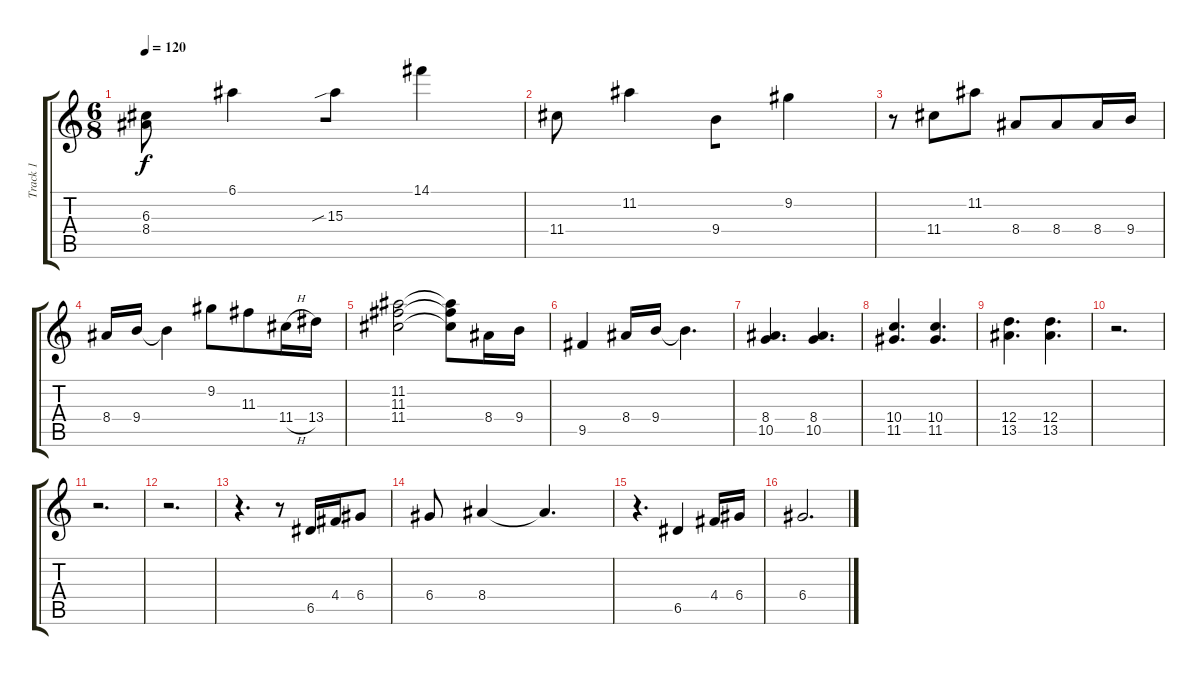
\track ("Track 1" "Track 1") {instrument distortionguitar}
\staff {score tabs}
\tuning (E4 B3 G3 D3 A2 E2) {hide}
\ts (6 8)
\tempo 120
\clef g2
\ks c
(6.3 8.4).8{dy f} 6.1.4{beam merge} 15.3{sib}.8 14.1.4 |
11.4.8 11.2.4 9.4.8{beam merge} 9.2.4 |
r.8{beam merge} 11.4.8 11.2.8 8.4.8 8.4.8 8.4.16 9.4.16 |
8.4.16 9.4.16 9.4{t}.4 9.2.8 11.3.8 11.4{h}.16{beam merge} 13.4.16 |
(11.2 11.3 11.4).2 (11.2{t} 11.3{t} 11.4{t}).8 8.4.16 9.4.16 |
9.5.4{beam merge} 8.4.16 9.4.16 9.4{t}.4{d} |
(8.4 10.5).4{d} (8.4 10.5).4{d} |
(10.4 11.5).4{d} (10.4 11.5).4{d} |
(12.4 13.5).4{d} (12.4 13.5).4{d} |
r.2{d} |
r.2{d} |
r.2{d} |
r.4{d} r.8{beam merge} 6.5.16 4.4.16 6.4.8 |
6.4.8 8.4.4 8.4{t}.4{d} |
r.4{d} 6.5.4 4.4.16 6.4.16 |
6.4.2{d}
